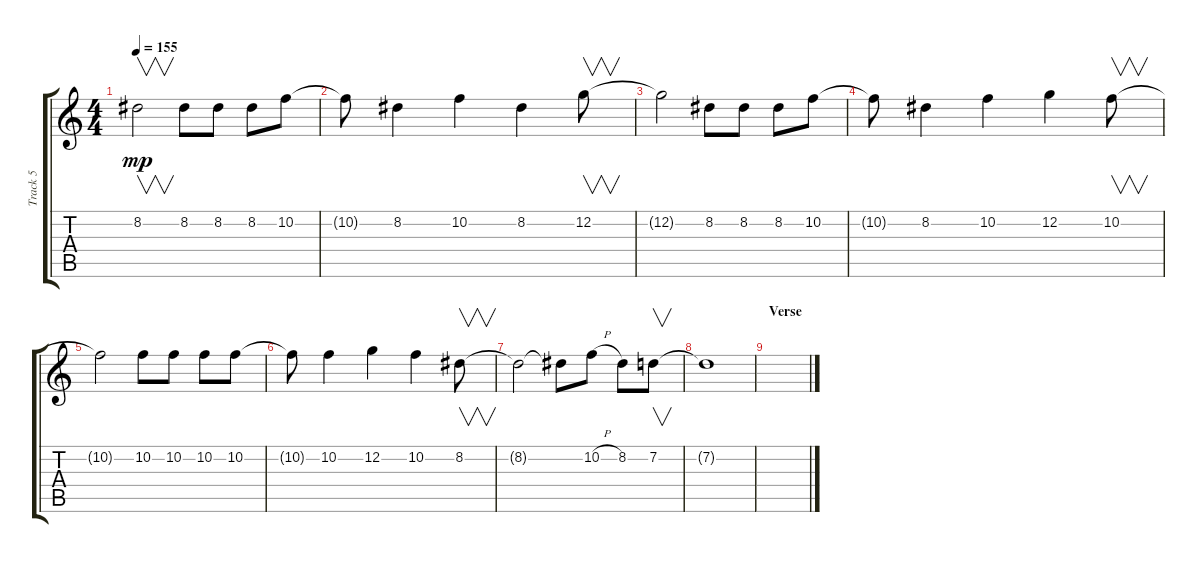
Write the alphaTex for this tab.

\track ("Track 5" "Track 5") {instrument overdrivenguitar}
\staff {score tabs}
\tuning (C4 G3 Eb3 Bb2 F2 C2) {hide}
\ts (4 4)
\tempo 155
\clef g2
\ks c
8.2.2{v dy mp} 8.2.8 8.2.8 8.2.8 10.2.8 |
10.2{t}.8 8.2.4 10.2.4 8.2.4 12.2.8{v} |
12.2{t}.2 8.2.8 8.2.8 8.2.8 10.2.8 |
10.2{t}.8 8.2.4 10.2.4 12.2.4 10.2.8{v} |
10.2{t}.2 10.2.8 10.2.8 10.2.8 10.2.8 |
10.2{t}.8 10.2.4 12.2.4 10.2.4 8.2.8{v} |
8.2{t}.2 8.2{t}.8 10.2{h}.8 8.2.8 7.2.8{v} |
7.2{t}.1 |
\section ("" "Verse")
